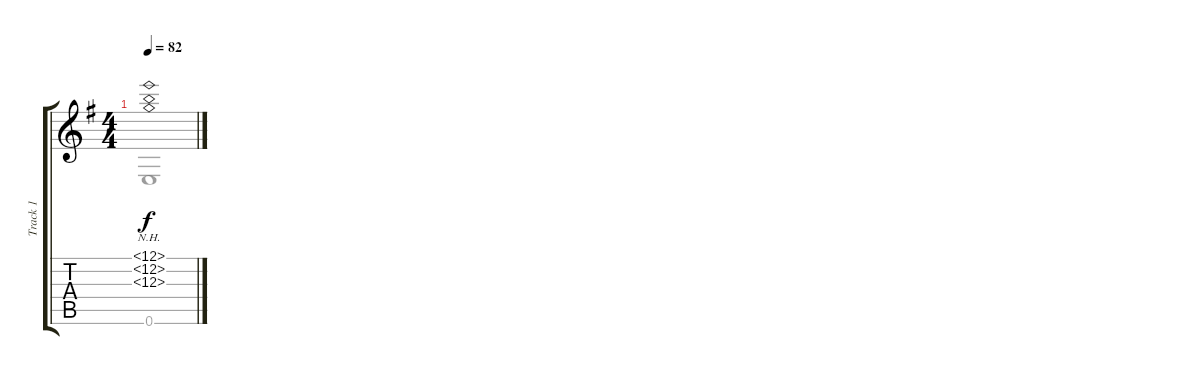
\track ("Track 1" "Track 1") {instrument acousticguitarnylon}
\staff {score tabs}
\tuning (E4 B3 G3 D3 A2 E2) {hide}
\voice
\ts (4 4)
\tempo 82
\clef g2
\ks eminor
(0.1{nh} 0.2{nh} 0.3{nh}).1{dy f}
\voice
\clef g2
\ottava regular
\simile none
\ks eminor
0.6.1{dy f}
